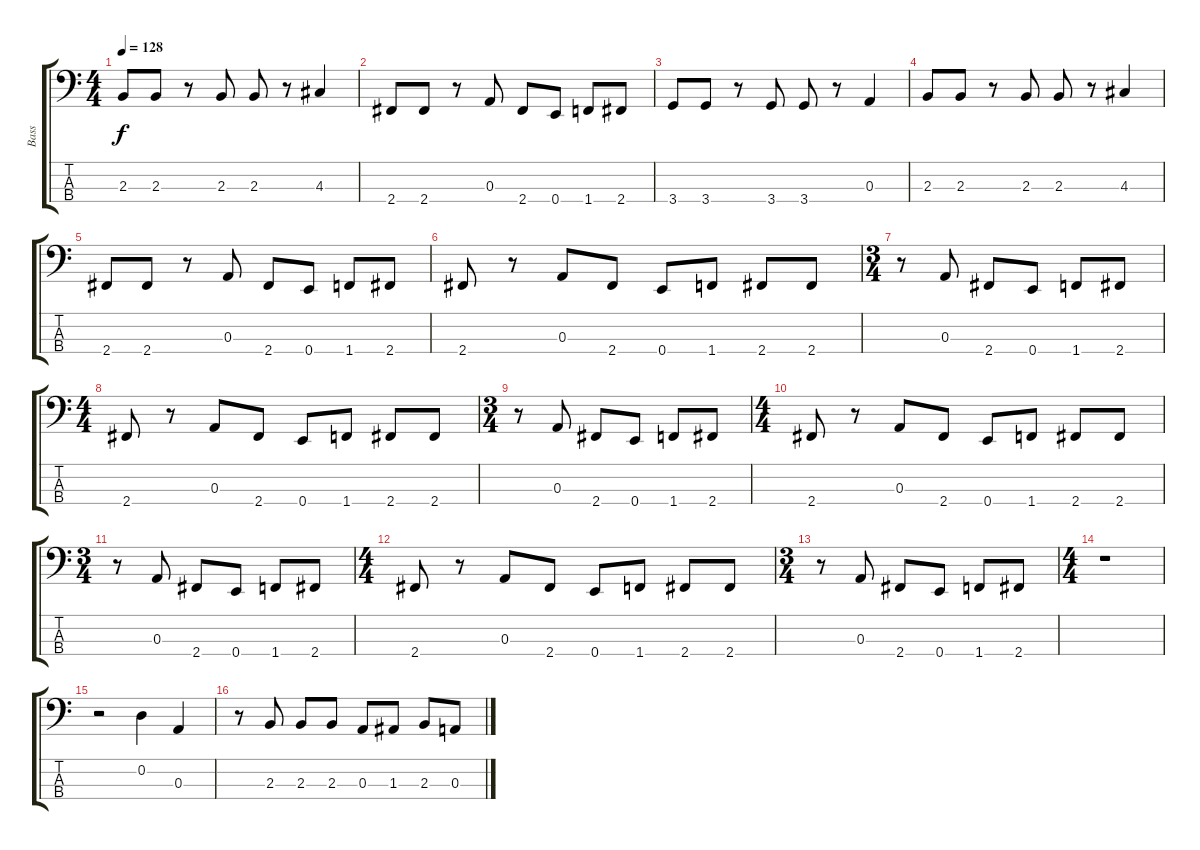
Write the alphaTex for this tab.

\track ("Bass" "Bass") {instrument electricbasspick}
\staff {score tabs}
\tuning (G2 D2 A1 E1) {hide}
\ts (4 4)
\tempo 128
\clef f4
\ks c
2.3.8{dy f} 2.3.8 r.8 2.3.8 2.3.8 r.8 4.3.4 |
2.4.8 2.4.8 r.8 0.3.8 2.4.8 0.4.8 1.4.8 2.4.8 |
3.4.8 3.4.8 r.8 3.4.8 3.4.8 r.8 0.3.4 |
2.3.8 2.3.8 r.8 2.3.8 2.3.8 r.8 4.3.4 |
2.4.8 2.4.8 r.8 0.3.8 2.4.8 0.4.8 1.4.8 2.4.8 |
2.4.8 r.8 0.3.8 2.4.8 0.4.8 1.4.8 2.4.8 2.4.8 |
\ts (3 4)
r.8 0.3.8 2.4.8 0.4.8 1.4.8 2.4.8 |
\ts (4 4)
2.4.8 r.8 0.3.8 2.4.8 0.4.8 1.4.8 2.4.8 2.4.8 |
\ts (3 4)
r.8 0.3.8 2.4.8 0.4.8 1.4.8 2.4.8 |
\ts (4 4)
2.4.8 r.8 0.3.8 2.4.8 0.4.8 1.4.8 2.4.8 2.4.8 |
\ts (3 4)
r.8 0.3.8 2.4.8 0.4.8 1.4.8 2.4.8 |
\ts (4 4)
2.4.8 r.8 0.3.8 2.4.8 0.4.8 1.4.8 2.4.8 2.4.8 |
\ts (3 4)
r.8 0.3.8 2.4.8 0.4.8 1.4.8 2.4.8 |
\ts (4 4)
r.1 |
r.2 0.2.4 0.3.4 |
r.8 2.3.8 2.3.8 2.3.8 0.3.8 1.3.8 2.3.8 0.3.8
